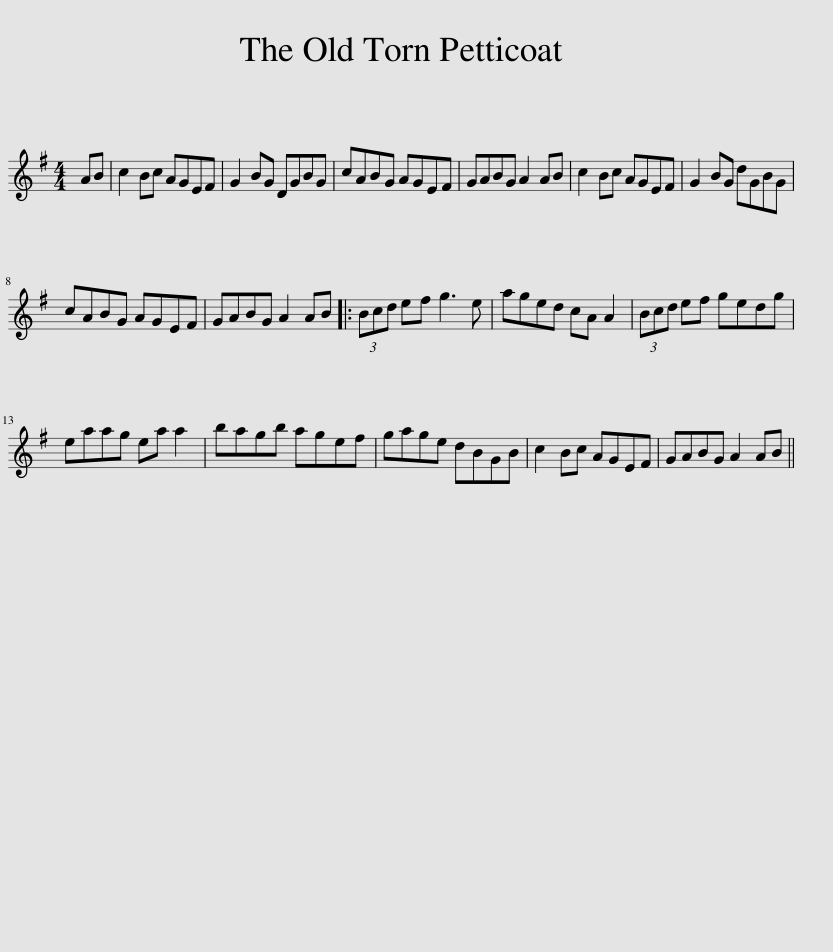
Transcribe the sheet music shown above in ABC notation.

X:1
L:1/8
M:4/4
I:linebreak $
K:G
V:1 treble
V:1
 AB | c2 Bc AGEF | G2 BG DGBG | cABG AGEF | GABG A2 AB | %5
 c2 Bc AGEF | G2 BG dGBG |$ cABG AGEF | GABG A2 AB |: (3Bcd ef g3 e | %10
 aged cA A2 | (3Bcd ef gedg |$ eaag ea a2 | bagb agef | gage dBGB | %15
 c2 Bc AGEF | GABG A2 AB || %17
